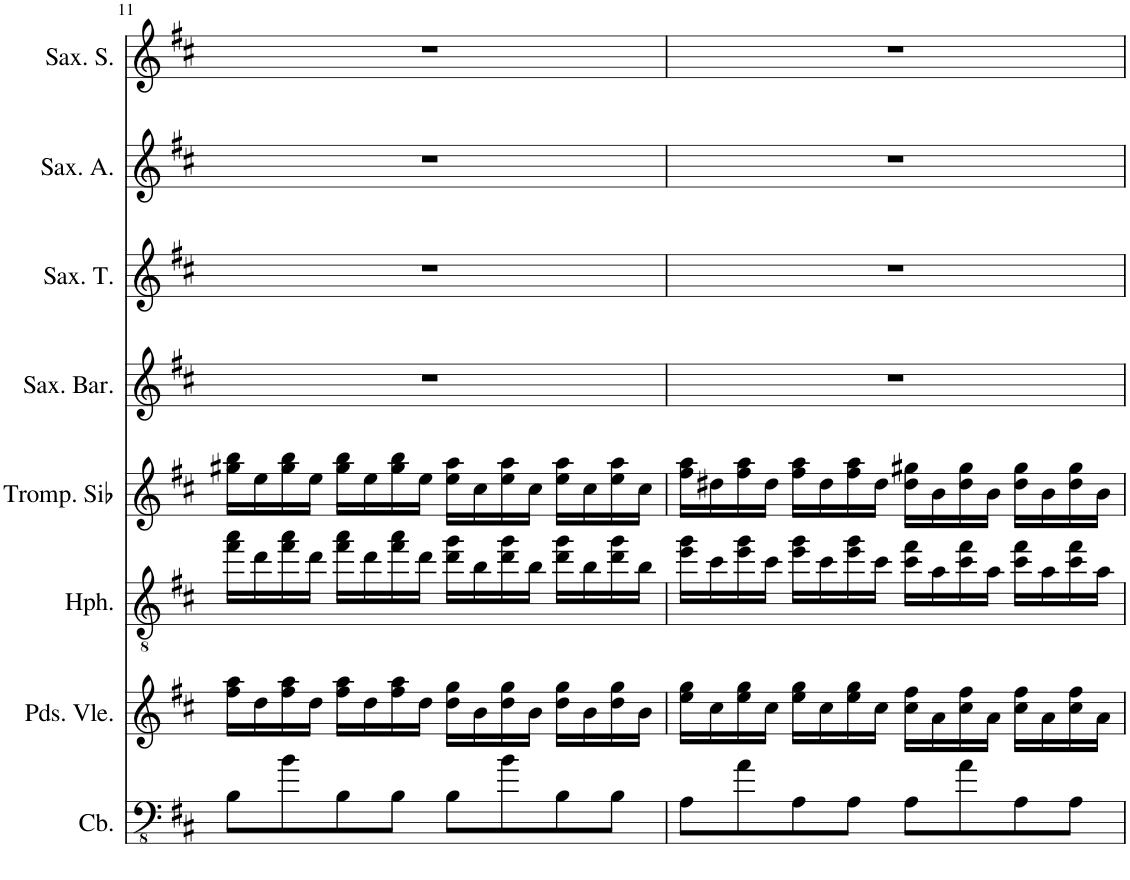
**kern	**kern	**kern	**kern	**kern	**kern	**kern	**kern
*part8	*part7	*part6	*part5	*part4	*part3	*part2	*part1
*staff8	*staff7	*staff6	*staff5	*staff4	*staff3	*staff2	*staff1
*I"Contrebasse, Contrabass Accomp	*I"Pardessus de viole, Violin Accomp	*I"Clarinette-Heckelphone, Oboe Accomp	*I"Trompette en Sib, Trumpet Accomp	*I"Saxophone Baryton, Baritone Sax	*I"Saxophone Ténor, Tenor Sax	*I"Saxophone Alto, Alto Sax	*I"Saxophone Soprano, Soprano Sax
*I'Cb.	*I'Pds. Vle.	*I'Hph.	*I'Tromp. Sib	*I'Sax. Bar.	*I'Sax. T.	*I'Sax. A.	*I'Sax. S.
!!LO:PB:g=z
*clefFv4	*clefG2	*clefGv2	*clefG2	*clefG2	*clefG2	*clefG2	*clefG2
*Trd7c12	*	*	*Trd1c2	*Trd12c21	*Trd8c14	*Trd5c9	*Trd1c2
*k[f#c#]	*k[f#c#]	*k[f#c#]	*k[f#c#]	*k[f#c#]	*k[f#c#]	*k[f#c#]	*k[f#c#]
*M4/4	*M4/4	*M4/4	*M4/4	*M4/4	*M4/4	*M4/4	*M4/4
=11	=11	=11	=11	=11	=11	=11	=11
8BB\L	16ff#\ 16aa\LL	16ff#\ 16aa\LL	16gg#X\ 16bb\LL	1r	1r	1r	1r
.	16dd\	16dd\	16ee\	.	.	.	.
8B\	16ff#\ 16aa\	16ff#\ 16aa\	16gg#\ 16bb\	.	.	.	.
.	16dd\JJ	16dd\JJ	16ee\JJ	.	.	.	.
8BB\	16ff#\ 16aa\LL	16ff#\ 16aa\LL	16gg#\ 16bb\LL	.	.	.	.
.	16dd\	16dd\	16ee\	.	.	.	.
8BB\J	16ff#\ 16aa\	16ff#\ 16aa\	16gg#\ 16bb\	.	.	.	.
.	16dd\JJ	16dd\JJ	16ee\JJ	.	.	.	.
8BB\L	16dd\ 16gg\LL	16dd\ 16gg\LL	16ee\ 16aa\LL	.	.	.	.
.	16b\	16b\	16cc#\	.	.	.	.
8B\	16dd\ 16gg\	16dd\ 16gg\	16ee\ 16aa\	.	.	.	.
.	16b\JJ	16b\JJ	16cc#\JJ	.	.	.	.
8BB\	16dd\ 16gg\LL	16dd\ 16gg\LL	16ee\ 16aa\LL	.	.	.	.
.	16b\	16b\	16cc#\	.	.	.	.
8BB\J	16dd\ 16gg\	16dd\ 16gg\	16ee\ 16aa\	.	.	.	.
.	16b\JJ	16b\JJ	16cc#\JJ	.	.	.	.
=12	=12	=12	=12	=12	=12	=12	=12
8AA\L	16ee\ 16gg\LL	16ee\ 16gg\LL	16ff#\ 16aa\LL	1r	1r	1r	1r
.	16cc#\	16cc#\	16dd#X\	.	.	.	.
8A\	16ee\ 16gg\	16ee\ 16gg\	16ff#\ 16aa\	.	.	.	.
.	16cc#\JJ	16cc#\JJ	16dd#\JJ	.	.	.	.
8AA\	16ee\ 16gg\LL	16ee\ 16gg\LL	16ff#\ 16aa\LL	.	.	.	.
.	16cc#\	16cc#\	16dd#\	.	.	.	.
8AA\J	16ee\ 16gg\	16ee\ 16gg\	16ff#\ 16aa\	.	.	.	.
.	16cc#\JJ	16cc#\JJ	16dd#\JJ	.	.	.	.
8AA\L	16cc#\ 16ff#\LL	16cc#\ 16ff#\LL	16dd#\ 16gg#X\LL	.	.	.	.
.	16a\	16a\	16b\	.	.	.	.
8A\	16cc#\ 16ff#\	16cc#\ 16ff#\	16dd#\ 16gg#\	.	.	.	.
.	16a\JJ	16a\JJ	16b\JJ	.	.	.	.
8AA\	16cc#\ 16ff#\LL	16cc#\ 16ff#\LL	16dd#\ 16gg#\LL	.	.	.	.
.	16a\	16a\	16b\	.	.	.	.
8AA\J	16cc#\ 16ff#\	16cc#\ 16ff#\	16dd#\ 16gg#\	.	.	.	.
.	16a\JJ	16a\JJ	16b\JJ	.	.	.	.
=	=	=	=	=	=	=	=
*-	*-	*-	*-	*-	*-	*-	*-
